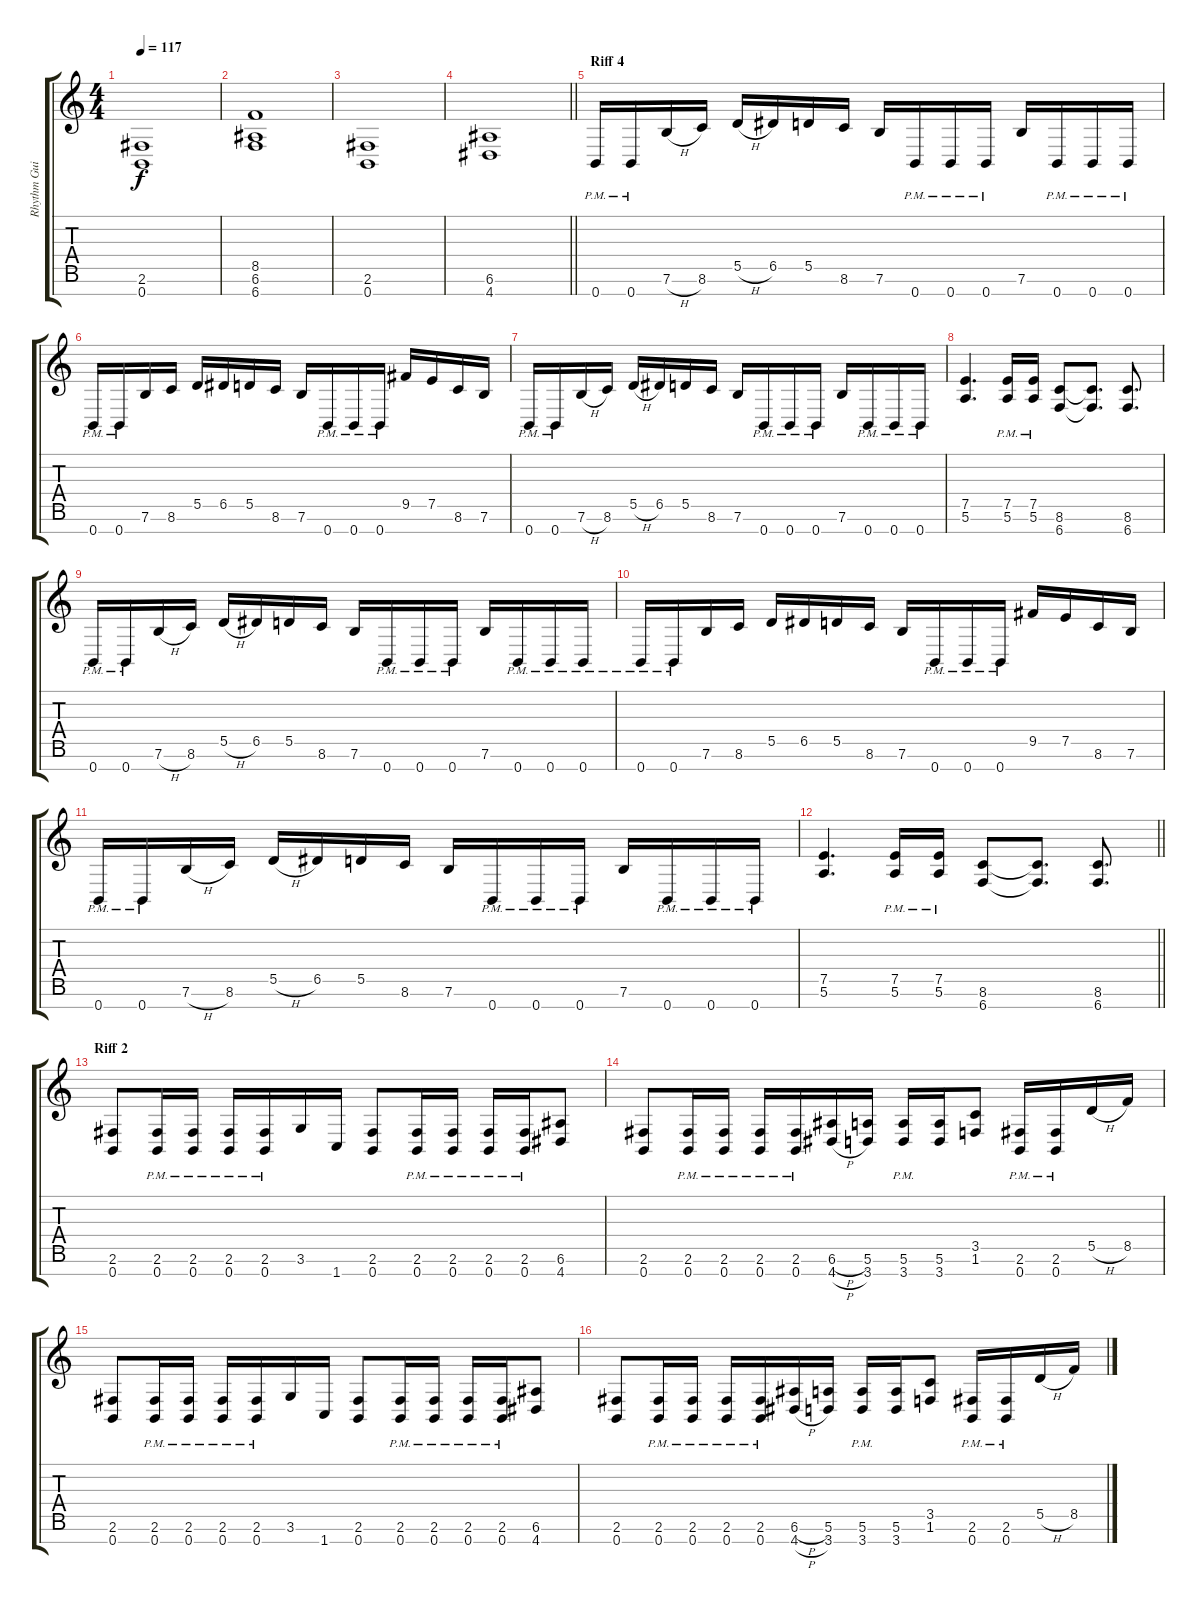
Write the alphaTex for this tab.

\track ("Rhythm Guitar 1" "Rhythm Gui") {instrument distortionguitar}
\staff {score tabs}
\tuning (E4 B3 G3 D3 A2 E2 B1) {hide}
\ts (4 4)
\tempo 117
\clef g2
\ks c
(2.6 0.7).1{dy f} |
(8.5 6.6 6.7).1 |
(2.6 0.7).1 |
\barLineRight lightlight
(6.6 4.7).1 |
\section ("" "Riff 4")
0.7{pm}.16 0.7{pm}.16 7.6{h}.16 8.6.16 5.5{h}.16 6.5.16 5.5.16 8.6.16 7.6.16 0.7{pm}.16 0.7{pm}.16 0.7{pm}.16 7.6.16 0.7{pm}.16 0.7{pm}.16 0.7{pm}.16 |
0.7{pm}.16 0.7{pm}.16 7.6.16 8.6.16 5.5.16 6.5.16 5.5.16 8.6.16 7.6.16 0.7{pm}.16 0.7{pm}.16 0.7{pm}.16 9.5.16 7.5.16 8.6.16 7.6.16 |
0.7{pm}.16 0.7{pm}.16 7.6{h}.16 8.6.16 5.5{h}.16 6.5.16 5.5.16 8.6.16 7.6.16 0.7{pm}.16 0.7{pm}.16 0.7{pm}.16 7.6.16 0.7{pm}.16 0.7{pm}.16 0.7{pm}.16 |
(7.5 5.6).4{d} (7.5{pm} 5.6{pm}).16 (7.5{pm} 5.6{pm}).16 (8.6 6.7).8 (8.6{t} 6.7{t}).8{d} (8.6 6.7).8{d} |
0.7{pm}.16 0.7{pm}.16 7.6{h}.16 8.6.16 5.5{h}.16 6.5.16 5.5.16 8.6.16 7.6.16 0.7{pm}.16 0.7{pm}.16 0.7{pm}.16 7.6.16 0.7{pm}.16 0.7{pm}.16 0.7{pm}.16 |
0.7{pm}.16 0.7{pm}.16 7.6.16 8.6.16 5.5.16 6.5.16 5.5.16 8.6.16 7.6.16 0.7{pm}.16 0.7{pm}.16 0.7{pm}.16 9.5.16 7.5.16 8.6.16 7.6.16 |
0.7{pm}.16 0.7{pm}.16 7.6{h}.16 8.6.16 5.5{h}.16 6.5.16 5.5.16 8.6.16 7.6.16 0.7{pm}.16 0.7{pm}.16 0.7{pm}.16 7.6.16 0.7{pm}.16 0.7{pm}.16 0.7{pm}.16 |
\barLineRight lightlight
(7.5 5.6).4{d} (7.5{pm} 5.6{pm}).16 (7.5{pm} 5.6{pm}).16 (8.6 6.7).8 (8.6{t} 6.7{t}).8{d} (8.6 6.7).8{d} |
\section ("" "Riff 2")
(2.6 0.7).8 (2.6{pm} 0.7{pm}).16 (2.6{pm} 0.7{pm}).16 (2.6{pm} 0.7{pm}).16 (2.6{pm} 0.7{pm}).16 3.6.16 1.7.16 (2.6 0.7).8 (2.6{pm} 0.7{pm}).16 (2.6{pm} 0.7{pm}).16 (2.6{pm} 0.7{pm}).16 (2.6{pm} 0.7{pm}).16 (6.6 4.7).8 |
(2.6 0.7).8 (2.6{pm} 0.7{pm}).16 (2.6{pm} 0.7{pm}).16 (2.6{pm} 0.7{pm}).16 (2.6{pm} 0.7{pm}).16 (6.6{h} 4.7{h}).16 (5.6 3.7).16 (5.6{pm} 3.7{pm}).16 (5.6 3.7).16 (3.5 1.6).8 (2.6{pm} 0.7{pm}).16 (2.6{pm} 0.7{pm}).16 5.5{h}.16 8.5.16 |
(2.6 0.7).8 (2.6{pm} 0.7{pm}).16 (2.6{pm} 0.7{pm}).16 (2.6{pm} 0.7{pm}).16 (2.6{pm} 0.7{pm}).16 3.6.16 1.7.16 (2.6 0.7).8 (2.6{pm} 0.7{pm}).16 (2.6{pm} 0.7{pm}).16 (2.6{pm} 0.7{pm}).16 (2.6{pm} 0.7{pm}).16 (6.6 4.7).8 |
(2.6 0.7).8 (2.6{pm} 0.7{pm}).16 (2.6{pm} 0.7{pm}).16 (2.6{pm} 0.7{pm}).16 (2.6{pm} 0.7{pm}).16 (6.6{h} 4.7{h}).16 (5.6 3.7).16 (5.6{pm} 3.7{pm}).16 (5.6 3.7).16 (3.5 1.6).8 (2.6{pm} 0.7{pm}).16 (2.6{pm} 0.7{pm}).16 5.5{h}.16 8.5.16
